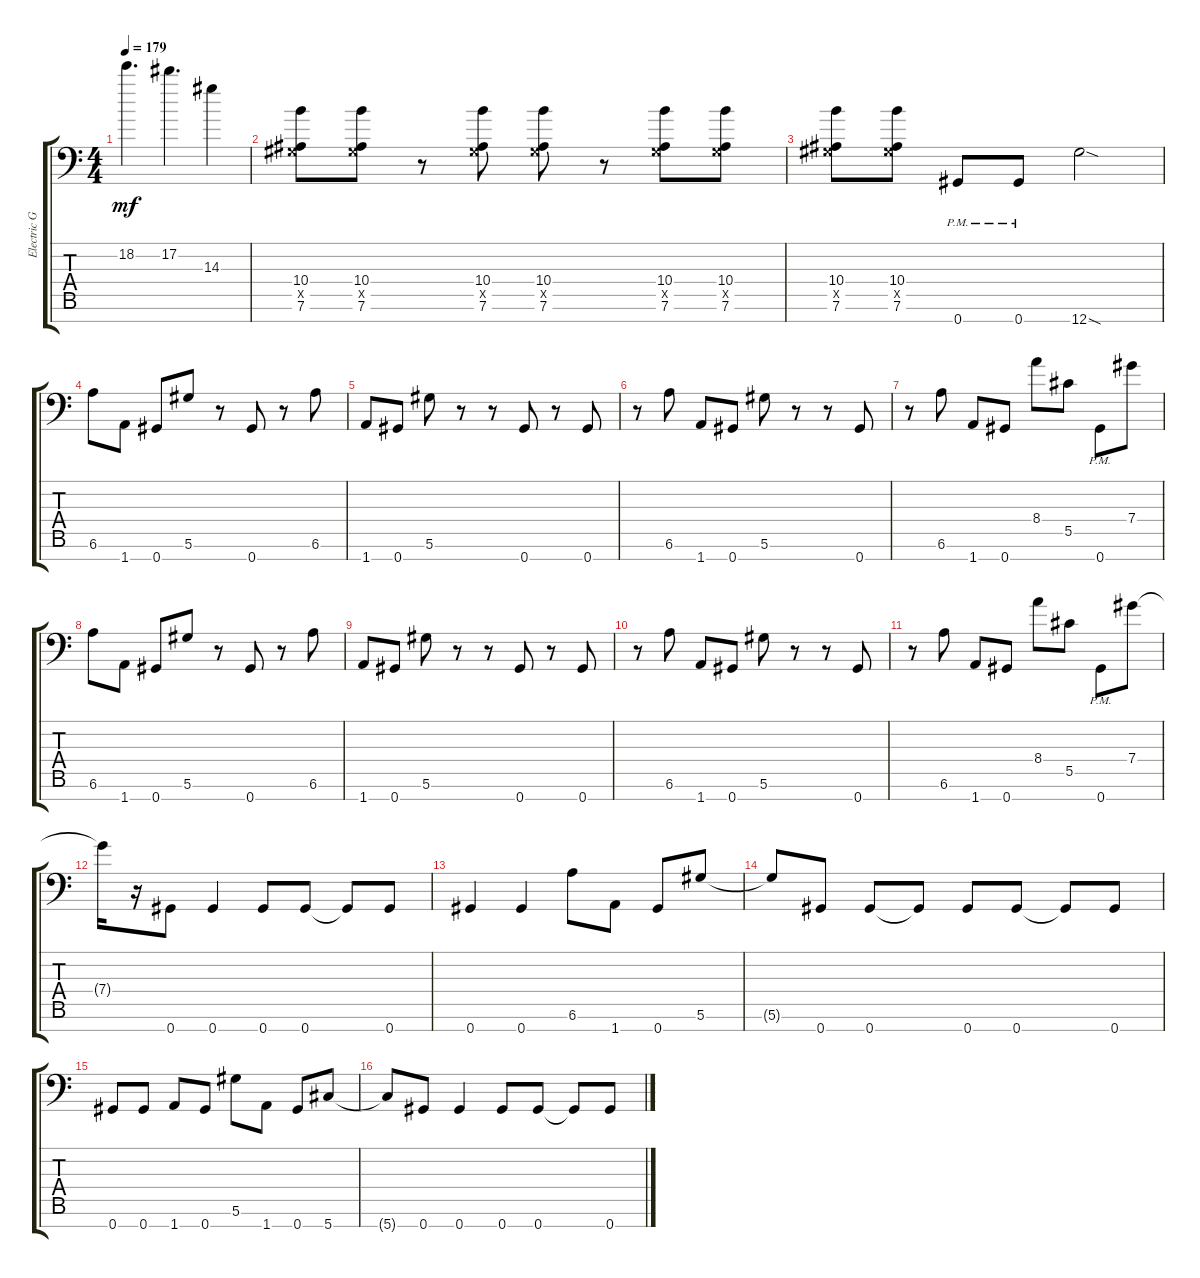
\track ("Electric Guitar" "Electric G") {instrument distortionguitar}
\staff {score tabs}
\tuning (Eb4 Bb3 Gb3 Db3 Ab2 Eb2 Ab1) {hide}
\ts (4 4)
\tempo 179
\clef f4
\ks c
18.2.4{d dy mf} 17.2.4{d} 14.3.4 |
(10.4 0.5{x} 7.6).8 (10.4 0.5{x} 7.6).8 r.8 (10.4 0.5{x} 7.6).8 (10.4 0.5{x} 7.6).8 r.8 (10.4 0.5{x} 7.6).8 (10.4 0.5{x} 7.6).8 |
(10.4 0.5{x} 7.6).8 (10.4 0.5{x} 7.6).8 0.7{pm}.8 0.7{pm}.8 12.7{sod}.2 |
6.6.8 1.7.8 0.7.8 5.6.8 r.8 0.7.8 r.8 6.6.8 |
1.7.8 0.7.8 5.6.8 r.8 r.8 0.7.8 r.8 0.7.8 |
r.8 6.6.8 1.7.8 0.7.8 5.6.8 r.8 r.8 0.7.8 |
r.8 6.6.8 1.7.8 0.7.8 8.4.8 5.5.8 0.7{pm}.8 7.4.8 |
6.6.8 1.7.8 0.7.8 5.6.8 r.8 0.7.8 r.8 6.6.8 |
1.7.8 0.7.8 5.6.8 r.8 r.8 0.7.8 r.8 0.7.8 |
r.8 6.6.8 1.7.8 0.7.8 5.6.8 r.8 r.8 0.7.8 |
r.8 6.6.8 1.7.8 0.7.8 8.4.8 5.5.8 0.7{pm}.8 7.4.8 |
7.4{t}.16 r.16 0.7.8 0.7.4 0.7.8 0.7.8 0.7{t}.8 0.7.8 |
0.7.4 0.7.4 6.6.8 1.7.8 0.7.8 5.6.8 |
5.6{t}.8 0.7.8 0.7.8 0.7{t}.8 0.7.8 0.7.8 0.7{t}.8 0.7.8 |
0.7.8 0.7.8 1.7.8 0.7.8 5.6.8 1.7.8 0.7.8 5.7.8 |
5.7{t}.8 0.7.8 0.7.4 0.7.8 0.7.8 0.7{t}.8 0.7.8
